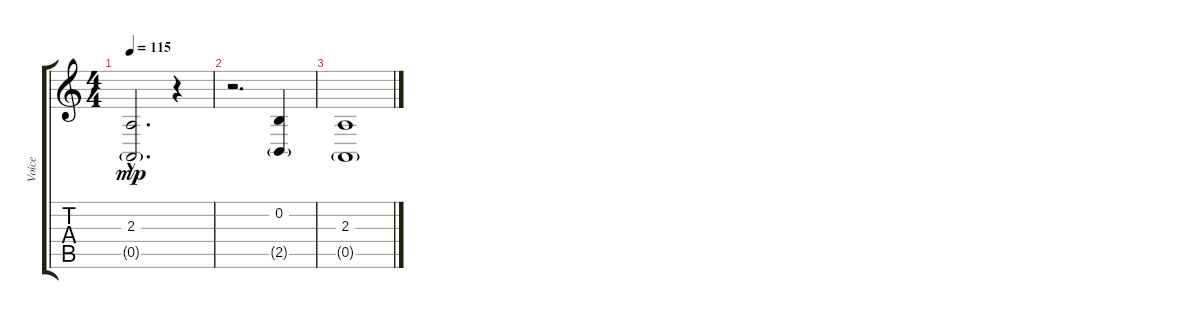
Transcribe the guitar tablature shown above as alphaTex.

\track ("Voice" "Voice") {instrument flute}
\staff {score tabs}
\tuning (E4 B3 G3 D3 A2 E2) {hide}
\ts (4 4)
\tempo 115
\clef g2
\ks c
(2.3{hac} 0.5{g hac}).2{d dy mp} r.4 |
r.2{d} (0.2 2.5{g}).4 |
(2.3 0.5{g}).1
